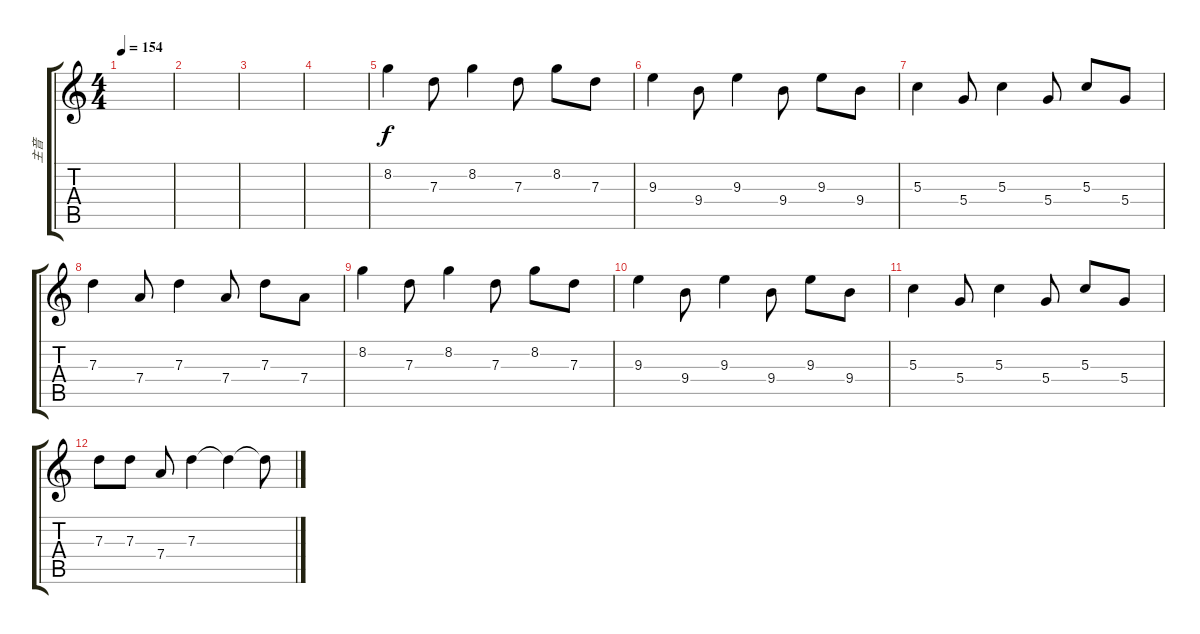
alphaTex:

\track ("主音" "主音") {instrument distortionguitar}
\staff {score tabs}
\tuning (E4 B3 G3 D3 A2 E2) {hide}
\ts (4 4)
\tempo 154
\clef g2
\ks c
|
|
|
|
8.2.4 7.3.8 8.2.4 7.3.8 8.2.8 7.3.8 |
9.3.4 9.4.8 9.3.4 9.4.8 9.3.8 9.4.8 |
5.3.4 5.4.8 5.3.4 5.4.8 5.3.8 5.4.8 |
7.3.4 7.4.8 7.3.4 7.4.8 7.3.8 7.4.8 |
8.2.4 7.3.8 8.2.4 7.3.8 8.2.8 7.3.8 |
9.3.4 9.4.8 9.3.4 9.4.8 9.3.8 9.4.8 |
5.3.4 5.4.8 5.3.4 5.4.8 5.3.8 5.4.8 |
7.3.8 7.3.8 7.4.8 7.3.4 7.3{t}.4 7.3{t}.8
